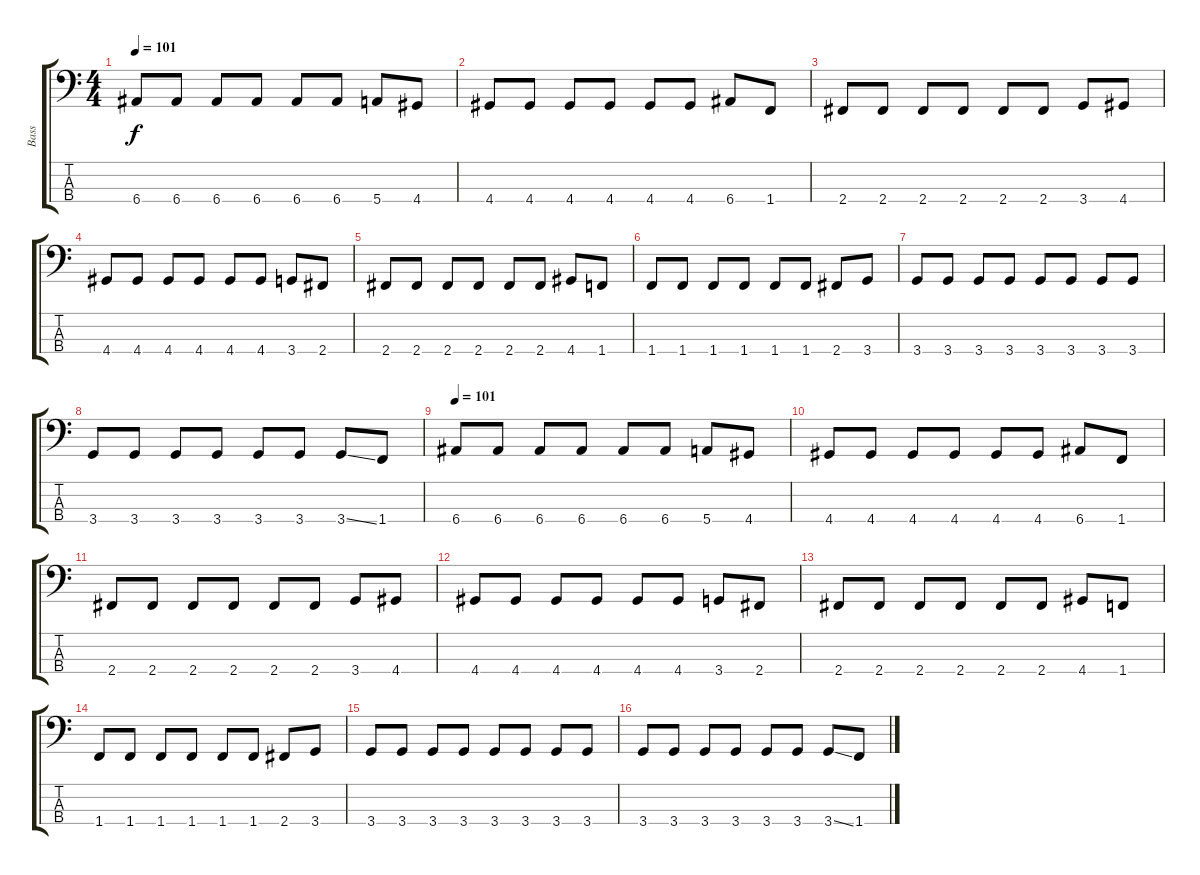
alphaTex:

\track ("Bass" "Bass") {instrument electricbassfinger}
\staff {score tabs}
\tuning (G2 D2 A1 E1) {hide}
\ts (4 4)
\tempo 101
\clef f4
\ks c
6.4.8{dy f} 6.4.8 6.4.8 6.4.8 6.4.8 6.4.8 5.4.8 4.4.8 |
4.4.8 4.4.8 4.4.8 4.4.8 4.4.8 4.4.8 6.4.8 1.4.8 |
2.4.8 2.4.8 2.4.8 2.4.8 2.4.8 2.4.8 3.4.8 4.4.8 |
4.4.8 4.4.8 4.4.8 4.4.8 4.4.8 4.4.8 3.4.8 2.4.8 |
2.4.8 2.4.8 2.4.8 2.4.8 2.4.8 2.4.8 4.4.8 1.4.8 |
1.4.8 1.4.8 1.4.8 1.4.8 1.4.8 1.4.8 2.4.8 3.4.8 |
3.4.8 3.4.8 3.4.8 3.4.8 3.4.8 3.4.8 3.4.8 3.4.8 |
3.4.8 3.4.8 3.4.8 3.4.8 3.4.8 3.4.8 3.4{ss}.8 1.4.8 |
\tempo 101
6.4.8 6.4.8 6.4.8 6.4.8 6.4.8 6.4.8 5.4.8 4.4.8 |
4.4.8 4.4.8 4.4.8 4.4.8 4.4.8 4.4.8 6.4.8 1.4.8 |
2.4.8 2.4.8 2.4.8 2.4.8 2.4.8 2.4.8 3.4.8 4.4.8 |
4.4.8 4.4.8 4.4.8 4.4.8 4.4.8 4.4.8 3.4.8 2.4.8 |
2.4.8 2.4.8 2.4.8 2.4.8 2.4.8 2.4.8 4.4.8 1.4.8 |
1.4.8 1.4.8 1.4.8 1.4.8 1.4.8 1.4.8 2.4.8 3.4.8 |
3.4.8 3.4.8 3.4.8 3.4.8 3.4.8 3.4.8 3.4.8 3.4.8 |
3.4.8 3.4.8 3.4.8 3.4.8 3.4.8 3.4.8 3.4{ss}.8 1.4.8
